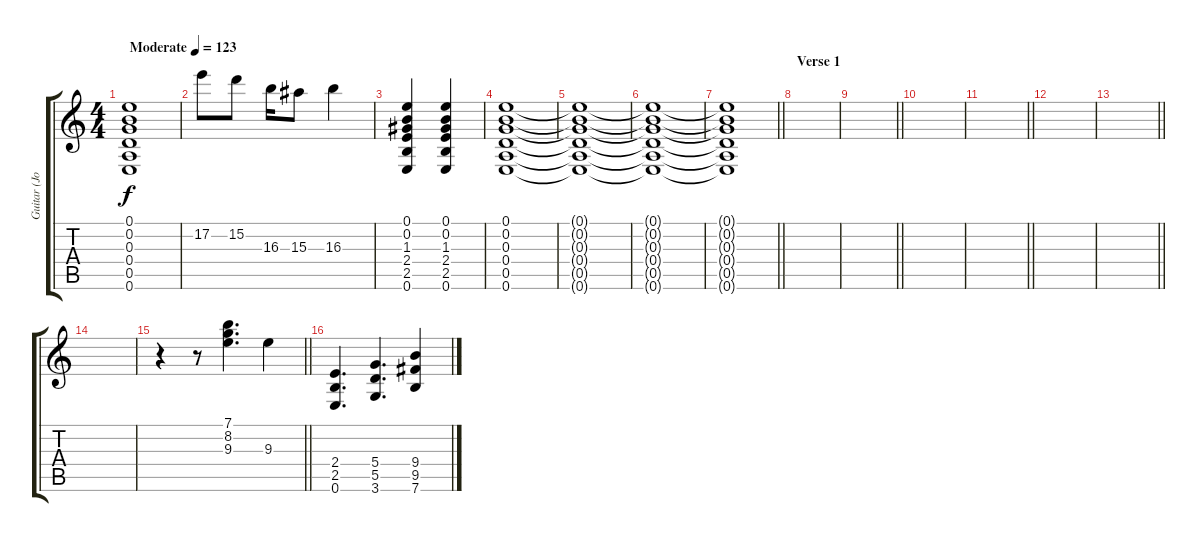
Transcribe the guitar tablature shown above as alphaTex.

\track ("Guitar (Josh Klinghoffer" "Guitar (Jo") {instrument distortionguitar}
\staff {score tabs}
\tuning (E4 B3 G3 D3 A2 E2) {hide}
\ts (4 4)
\tempo (123 "Moderate")
\clef g2
\ks c
(0.1 0.2 0.3 0.4 0.5 0.6).1{dy f volume 7 instrument distortionguitar} |
17.2.8 15.2.8 16.3.16 15.3.8 16.3.4 |
(0.1 0.2 1.3 2.4 2.5 0.6).4 (0.1 0.2 1.3 2.4 2.5 0.6).4 |
(0.1 0.2 0.3 0.4 0.5 0.6).1 |
(0.1{t} 0.2{t} 0.3{t} 0.4{t} 0.5{t} 0.6{t}).1 |
(0.1{t} 0.2{t} 0.3{t} 0.4{t} 0.5{t} 0.6{t}).1 |
\barLineRight lightlight
(0.1{t} 0.2{t} 0.3{t} 0.4{t} 0.5{t} 0.6{t}).1 |
\section ("" "Verse 1")
|
\barLineRight lightlight
|
|
\barLineRight lightlight
|
|
\barLineRight lightlight
|
|
\barLineRight lightlight
r.4 r.8 (7.1 8.2 9.3).4{d} 9.3.4 |
(2.4 2.5 0.6).4{d} (5.4 5.5 3.6).4{d} (9.4 9.5 7.6).4
